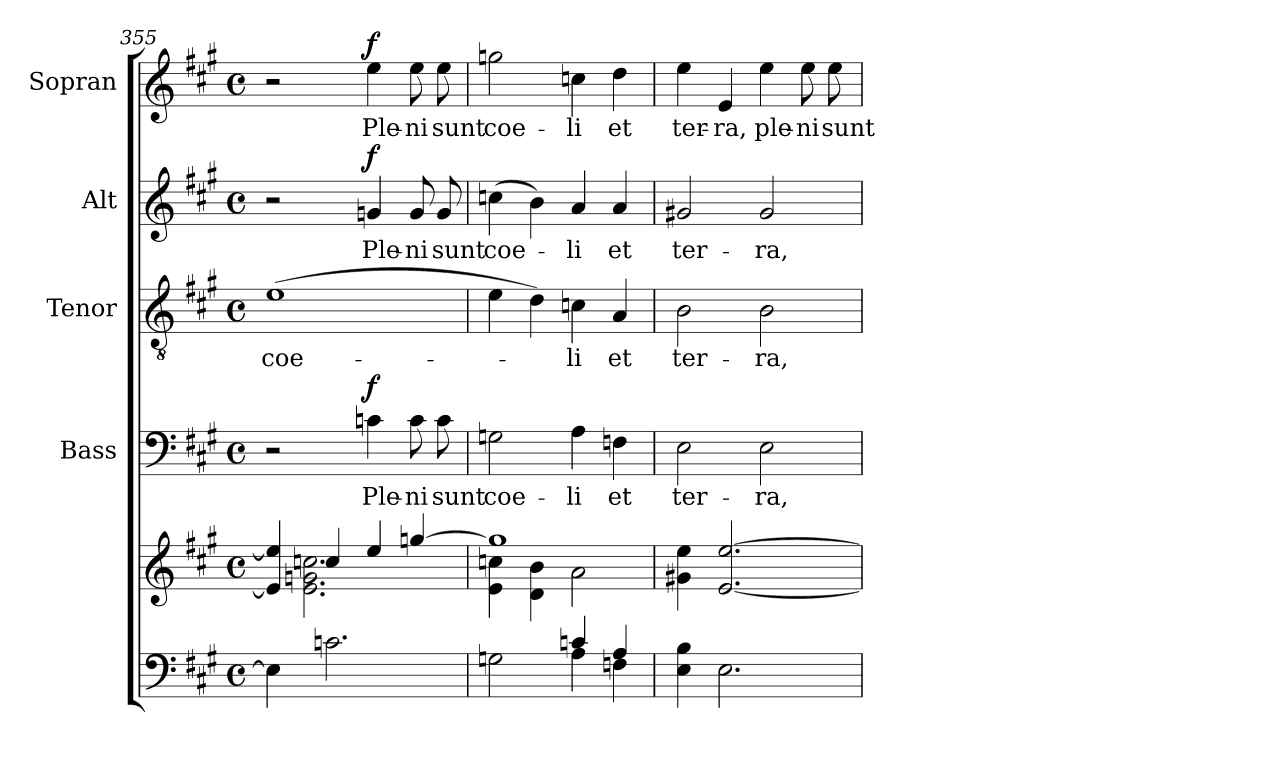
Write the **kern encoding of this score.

**kern	**kern	**kern	**text	**dynam	**kern	**text	**kern	**text	**dynam	**kern	**text	**dynam
*part5	*part5	*part4	*part4	*part4	*part3	*part3	*part2	*part2	*part2	*part1	*part1	*part1
*staff6	*staff5	*staff4	*staff4	*staff4	*staff3	*staff3	*staff2	*staff2	*staff2	*staff1	*staff1	*staff1
*	*	*I"Bass	*	*	*I"Tenor	*	*I"Alt	*	*	*I"Sopran	*	*
*	*	*I'B.	*	*	*I'T.	*	*I'A.	*	*	*I'S.	*	*
!!LO:PB:g=z
*clefF4	*clefG2	*clefF4	*	*	*clefGv2	*	*clefG2	*	*	*clefG2	*	*
*k[f#c#g#]	*k[f#c#g#]	*k[f#c#g#]	*	*	*k[f#c#g#]	*	*k[f#c#g#]	*	*	*k[f#c#g#]	*	*
*A:	*A:	*A:	*	*	*A:	*	*A:	*	*	*A:	*	*
*M4/4	*M4/4	*M4/4	*	*	*M4/4	*	*M4/4	*	*	*M4/4	*	*
*met(c)	*met(c)	*met(c)	*	*	*met(c)	*	*met(c)	*	*	*met(c)	*	*
=355	=355	=355	=355	=355	=355	=355	=355	=355	=355	=355	=355	=355
*	*^	*	*	*	*	*	*	*	*	*	*	*
!	!	!	!	!	!	!	!LO:LY:b	!	!	!	!	!	!
4E\]	4e/] 4ee/]	4ryy	2r	.	.	(>1e	coe-	2r	.	.	2r	.	.
2.cn\	4ccn/	2.e\ 2.gn\ 2.cc\	.	.	.	.	.	.	.	.	.	.	.
!	!	!	!	!LO:LY:b	!LO:DY:a	!	!	!	!LO:LY:b	!LO:DY:a	!	!LO:LY:b	!LO:DY:a
.	4ee/	.	4cn\	Ple-	f	.	.	4gn/	Ple-	f	4ee\	Ple-	f
!	!	!	!	!LO:LY:b	!	!	!	!	!LO:LY:b	!	!	!LO:LY:b	!
.	[>4ggn/	.	8c\	-ni	.	.	.	8g/	-ni	.	8ee\	-ni	.
!	!	!	!	!LO:LY:b	!	!	!	!	!LO:LY:b	!	!	!LO:LY:b	!
.	.	.	8c\	sunt	.	.	.	8g/	sunt	.	8ee\	sunt	.
=356	=356	=356	=356	=356	=356	=356	=356	=356	=356	=356	=356	=356	=356
*^	*	*	*	*	*	*	*	*	*	*	*	*	*
!	!	!	!	!	!LO:LY:b	!	!	!	!	!LO:LY:b	!	!	!LO:LY:b	!
2ryy	2Gn\	1gg]	4e\ 4ccn\	2Gn\	coe-	.	4e\	.	(>4ccn\	coe-	.	2ggn\	coe-	.
.	.	.	4d\ 4b\	.	.	.	4d\)	.	4b\)	.	.	.	.	.
!	!	!	!	!	!LO:LY:b	!	!	!LO:LY:b	!	!LO:LY:b	!	!	!LO:LY:b	!
4cn/	4A\	.	2a\	4A\	-li	.	4cn\	-li	4a/	-li	.	4ccn\	-li	.
!	!	!	!	!	!LO:LY:b	!	!	!LO:LY:b	!	!LO:LY:b	!	!	!LO:LY:b	!
4A/	4Fn\	.	.	4Fn\	et	.	4A/	et	4a/	et	.	4dd\	et	.
*	*	*v	*v	*	*	*	*	*	*	*	*	*	*	*
=357	=357	=357	=357	=357	=357	=357	=357	=357	=357	=357	=357	=357	=357
!	!	!	!	!LO:LY:b	!	!	!LO:LY:b	!	!LO:LY:b	!	!	!LO:LY:b	!
*v	*v	*	*	*	*	*	*	*	*	*	*	*	*
4E\ 4B\	4g#X\ 4ee\	2E\	ter-	.	2B\	ter-	2g#X/	ter-	.	4ee\	ter-	.
!	!	!	!	!	!	!	!	!	!	!	!LO:LY:b	!
2.E\	[2.e/ [2.ee/	.	.	.	.	.	.	.	.	4e/	-ra,	.
!	!	!	!LO:LY:b	!	!	!LO:LY:b	!	!LO:LY:b	!	!	!LO:LY:b	!
.	.	2E\	-ra,	.	2B\	-ra,	2g#/	-ra,	.	4ee\	ple-	.
!	!	!	!	!	!	!	!	!	!	!	!LO:LY:b	!
.	.	.	.	.	.	.	.	.	.	8ee\	-ni	.
!	!	!	!	!	!	!	!	!	!	!	!LO:LY:b	!
.	.	.	.	.	.	.	.	.	.	8ee\	sunt	.
=	=	=	=	=	=	=	=	=	=	=	=	=
*-	*-	*-	*-	*-	*-	*-	*-	*-	*-	*-	*-	*-
